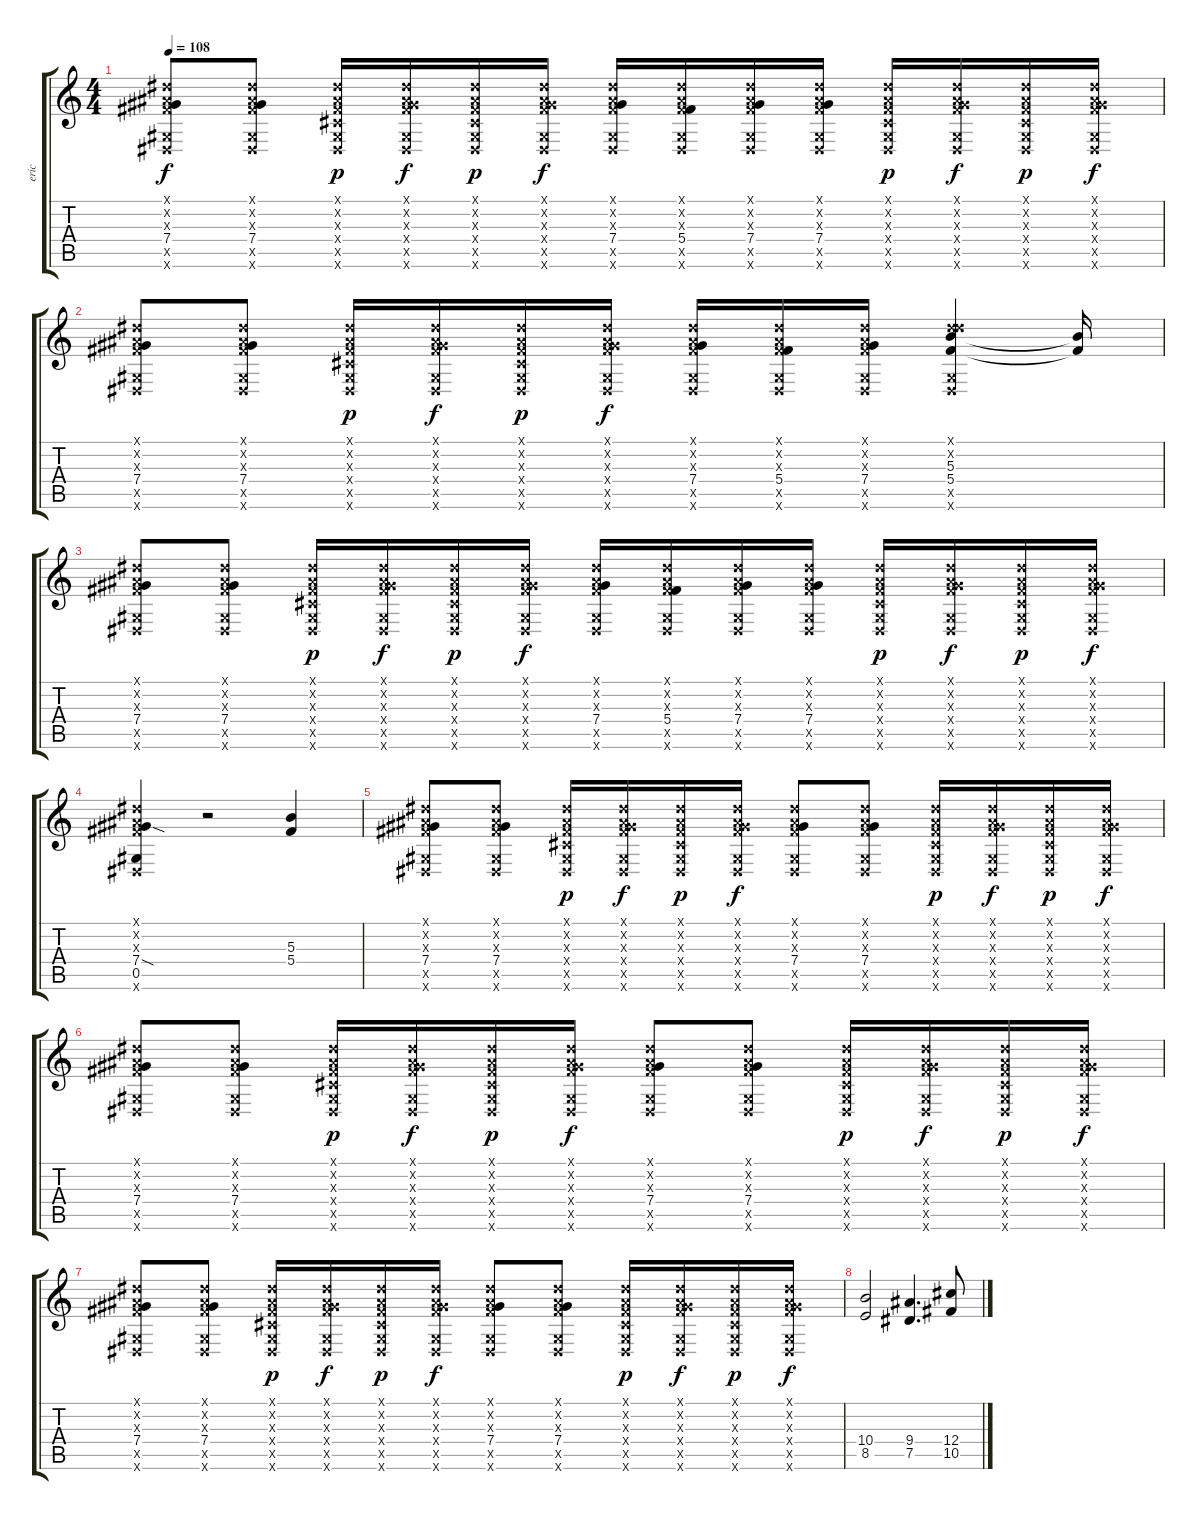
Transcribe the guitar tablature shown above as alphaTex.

\track ("eric" "eric") {instrument overdrivenguitar}
\staff {score tabs}
\tuning (Eb4 Bb3 Gb3 Db3 Ab2 Eb2) {hide}
\ts (4 4)
\tempo 108
\clef g2
\ks c
(0.1{x} 0.2{x} 0.3{x} 7.4 0.5{x} 0.6{x}).8{dy f} (0.1{x} 0.2{x} 0.3{x} 7.4 0.5{x} 0.6{x}).8 (0.1{x} 0.2{x} 0.3{x} 0.4{x} 0.5{x} 0.6{x}).16{dy p} (0.1{x} 0.2{x} 0.3{x} 7.4{x} 0.5{x} 0.6{x}).16{dy f} (0.1{x} 0.2{x} 0.3{x} 0.4{x} 0.5{x} 0.6{x}).16{dy p} (0.1{x} 0.2{x} 0.3{x} 7.4{x} 0.5{x} 0.6{x}).16{dy f} (0.1{x} 0.2{x} 0.3{x} 7.4 0.5{x} 0.6{x}).16 (0.1{x} 0.2{x} 0.3{x} 5.4 0.5{x} 0.6{x}).16 (0.1{x} 0.2{x} 0.3{x} 7.4 0.5{x} 0.6{x}).16 (0.1{x} 0.2{x} 0.3{x} 7.4 0.5{x} 0.6{x}).16 (0.1{x} 0.2{x} 0.3{x} 0.4{x} 0.5{x} 0.6{x}).16{dy p} (0.1{x} 0.2{x} 0.3{x} 7.4{x} 0.5{x} 0.6{x}).16{dy f} (0.1{x} 0.2{x} 0.3{x} 0.4{x} 0.5{x} 0.6{x}).16{dy p} (0.1{x} 0.2{x} 0.3{x} 7.4{x} 0.5{x} 0.6{x}).16{dy f} |
(0.1{x} 0.2{x} 0.3{x} 7.4 0.5{x} 0.6{x}).8 (0.1{x} 0.2{x} 0.3{x} 7.4 0.5{x} 0.6{x}).8 (0.1{x} 0.2{x} 0.3{x} 0.4{x} 0.5{x} 0.6{x}).16{dy p} (0.1{x} 0.2{x} 0.3{x} 7.4{x} 0.5{x} 0.6{x}).16{dy f} (0.1{x} 0.2{x} 0.3{x} 0.4{x} 0.5{x} 0.6{x}).16{dy p} (0.1{x} 0.2{x} 0.3{x} 7.4{x} 0.5{x} 0.6{x}).16{dy f} (0.1{x} 0.2{x} 0.3{x} 7.4 0.5{x} 0.6{x}).16 (0.1{x} 0.2{x} 0.3{x} 5.4 0.5{x} 0.6{x}).16 (0.1{x} 0.2{x} 0.3{x} 7.4 0.5{x} 0.6{x}).16 (0.1{x} 5.2{x} 5.3 5.4 0.5{x} 0.6{x}).4 (5.3{t} 5.4{t}).16 |
(0.1{x} 0.2{x} 0.3{x} 7.4 0.5{x} 0.6{x}).8 (0.1{x} 0.2{x} 0.3{x} 7.4 0.5{x} 0.6{x}).8 (0.1{x} 0.2{x} 0.3{x} 0.4{x} 0.5{x} 0.6{x}).16{dy p} (0.1{x} 0.2{x} 0.3{x} 7.4{x} 0.5{x} 0.6{x}).16{dy f} (0.1{x} 0.2{x} 0.3{x} 0.4{x} 0.5{x} 0.6{x}).16{dy p} (0.1{x} 0.2{x} 0.3{x} 7.4{x} 0.5{x} 0.6{x}).16{dy f} (0.1{x} 0.2{x} 0.3{x} 7.4 0.5{x} 0.6{x}).16 (0.1{x} 0.2{x} 0.3{x} 5.4 0.5{x} 0.6{x}).16 (0.1{x} 0.2{x} 0.3{x} 7.4 0.5{x} 0.6{x}).16 (0.1{x} 0.2{x} 0.3{x} 7.4 0.5{x} 0.6{x}).16 (0.1{x} 0.2{x} 0.3{x} 0.4{x} 0.5{x} 0.6{x}).16{dy p} (0.1{x} 0.2{x} 0.3{x} 7.4{x} 0.5{x} 0.6{x}).16{dy f} (0.1{x} 0.2{x} 0.3{x} 0.4{x} 0.5{x} 0.6{x}).16{dy p} (0.1{x} 0.2{x} 0.3{x} 7.4{x} 0.5{x} 0.6{x}).16{dy f} |
(0.1{x} 0.2{x} 0.3{x} 7.4{sod} 0.5 0.6{x}).4 r.2 (5.3 5.4).4 |
(0.1{x} 0.2{x} 0.3{x} 7.4 0.5{x} 0.6{x}).8 (0.1{x} 0.2{x} 0.3{x} 7.4 0.5{x} 0.6{x}).8 (0.1{x} 0.2{x} 0.3{x} 0.4{x} 0.5{x} 0.6{x}).16{dy p} (0.1{x} 0.2{x} 0.3{x} 7.4{x} 0.5{x} 0.6{x}).16{dy f} (0.1{x} 0.2{x} 0.3{x} 0.4{x} 0.5{x} 0.6{x}).16{dy p} (0.1{x} 0.2{x} 0.3{x} 7.4{x} 0.5{x} 0.6{x}).16{dy f} (0.1{x} 0.2{x} 0.3{x} 7.4 0.5{x} 0.6{x}).8 (0.1{x} 0.2{x} 0.3{x} 7.4 0.5{x} 0.6{x}).8 (0.1{x} 0.2{x} 0.3{x} 0.4{x} 0.5{x} 0.6{x}).16{dy p} (0.1{x} 0.2{x} 0.3{x} 7.4{x} 0.5{x} 0.6{x}).16{dy f} (0.1{x} 0.2{x} 0.3{x} 0.4{x} 0.5{x} 0.6{x}).16{dy p} (0.1{x} 0.2{x} 0.3{x} 7.4{x} 0.5{x} 0.6{x}).16{dy f} |
(0.1{x} 0.2{x} 0.3{x} 7.4 0.5{x} 0.6{x}).8 (0.1{x} 0.2{x} 0.3{x} 7.4 0.5{x} 0.6{x}).8 (0.1{x} 0.2{x} 0.3{x} 0.4{x} 0.5{x} 0.6{x}).16{dy p} (0.1{x} 0.2{x} 0.3{x} 7.4{x} 0.5{x} 0.6{x}).16{dy f} (0.1{x} 0.2{x} 0.3{x} 0.4{x} 0.5{x} 0.6{x}).16{dy p} (0.1{x} 0.2{x} 0.3{x} 7.4{x} 0.5{x} 0.6{x}).16{dy f} (0.1{x} 0.2{x} 0.3{x} 7.4 0.5{x} 0.6{x}).8 (0.1{x} 0.2{x} 0.3{x} 7.4 0.5{x} 0.6{x}).8 (0.1{x} 0.2{x} 0.3{x} 0.4{x} 0.5{x} 0.6{x}).16{dy p} (0.1{x} 0.2{x} 0.3{x} 7.4{x} 0.5{x} 0.6{x}).16{dy f} (0.1{x} 0.2{x} 0.3{x} 0.4{x} 0.5{x} 0.6{x}).16{dy p} (0.1{x} 0.2{x} 0.3{x} 7.4{x} 0.5{x} 0.6{x}).16{dy f} |
(0.1{x} 0.2{x} 0.3{x} 7.4 0.5{x} 0.6{x}).8 (0.1{x} 0.2{x} 0.3{x} 7.4 0.5{x} 0.6{x}).8 (0.1{x} 0.2{x} 0.3{x} 0.4{x} 0.5{x} 0.6{x}).16{dy p} (0.1{x} 0.2{x} 0.3{x} 7.4{x} 0.5{x} 0.6{x}).16{dy f} (0.1{x} 0.2{x} 0.3{x} 0.4{x} 0.5{x} 0.6{x}).16{dy p} (0.1{x} 0.2{x} 0.3{x} 7.4{x} 0.5{x} 0.6{x}).16{dy f} (0.1{x} 0.2{x} 0.3{x} 7.4 0.5{x} 0.6{x}).8 (0.1{x} 0.2{x} 0.3{x} 7.4 0.5{x} 0.6{x}).8 (0.1{x} 0.2{x} 0.3{x} 0.4{x} 0.5{x} 0.6{x}).16{dy p} (0.1{x} 0.2{x} 0.3{x} 7.4{x} 0.5{x} 0.6{x}).16{dy f} (0.1{x} 0.2{x} 0.3{x} 0.4{x} 0.5{x} 0.6{x}).16{dy p} (0.1{x} 0.2{x} 0.3{x} 7.4{x} 0.5{x} 0.6{x}).16{dy f} |
(10.4 8.5).2 (9.4 7.5).4{d} (12.4 10.5).8
